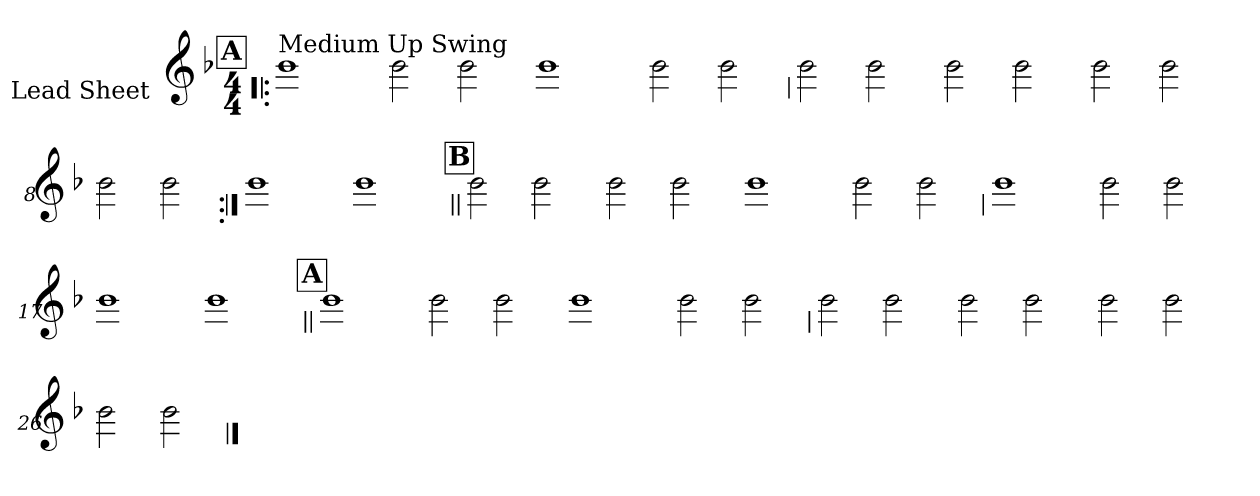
**kern
*part1
*staff1
*I"Lead Sheet
*stria0
*clefG2
*k[b-]
*F:
*M4/4
!!LO:REH:place=s1:a:t=A
=1!|:
!LO:TX:a:t=Medium Up Swing
1b-
=2-
2b-
2b-
=3-
1b-
=4-
2b-
2b-
!!LO:LB:g=z
=5
2b-
2b-
=6-
2b-
2b-
=7-
2b-
2b-
=8-
2b-
2b-
!!LO:LB:g=z
=9:|!
1b-
=10-
1b-
!!LO:LB:g=z
!!LO:REH:place=s1:a:t=B
=11||
2b-
2b-
=12-
2b-
2b-
=13-
1b-
=14-
2b-
2b-
!!LO:LB:g=z
=15
1b-
=16-
2b-
2b-
=17-
1b-
=18-
1b-
!!LO:LB:g=z
!!LO:REH:place=s1:a:t=A
=19||
1b-
=20-
2b-
2b-
=21-
1b-
=22-
2b-
2b-
!!LO:LB:g=z
=23
2b-
2b-
=24-
2b-
2b-
=25-
2b-
2b-
=26-
2b-
2b-
==
*-
